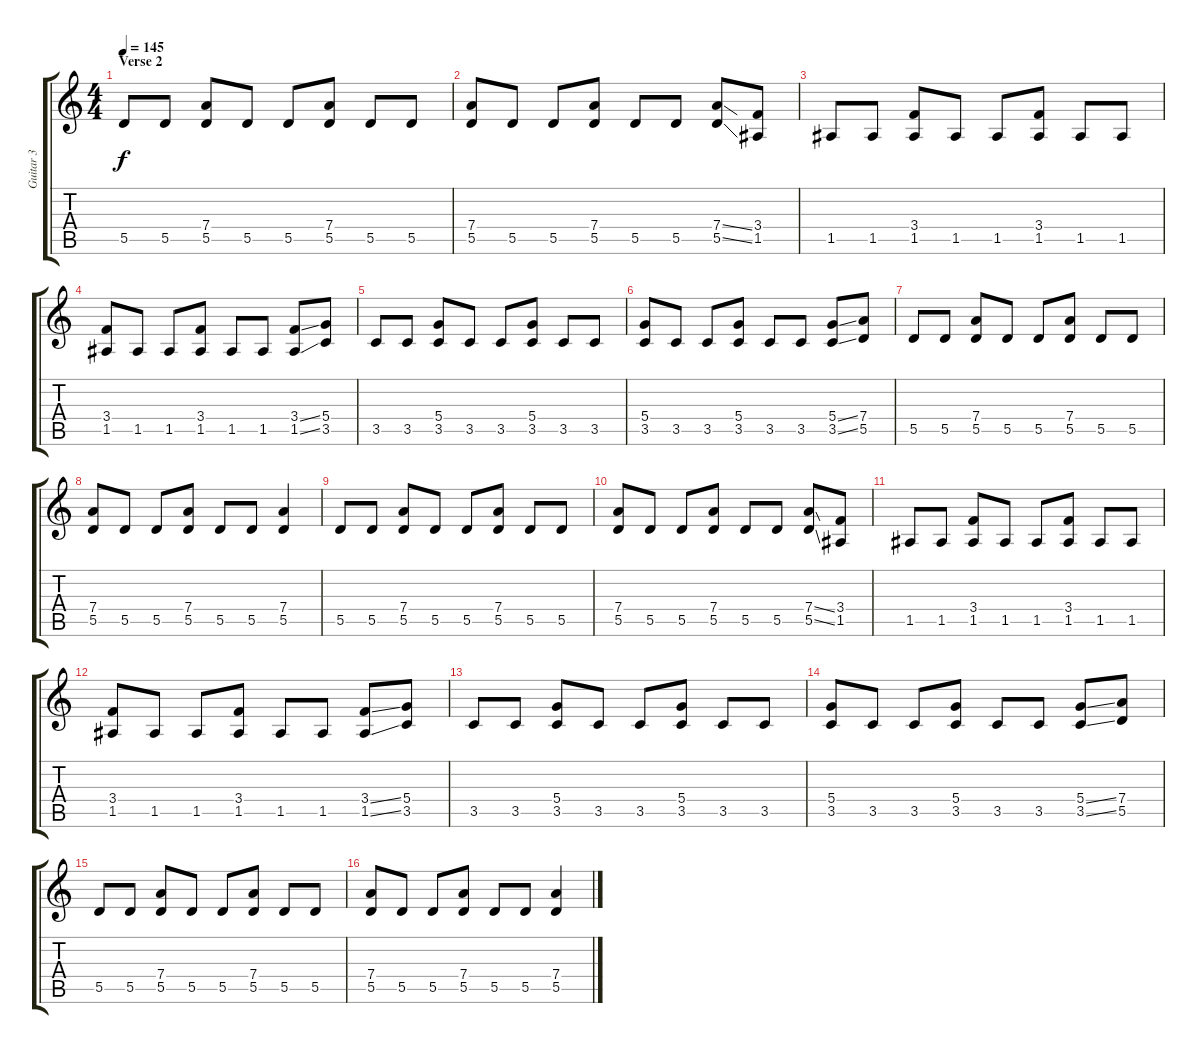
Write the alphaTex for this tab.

\track ("Guitar 3" "Guitar 3") {instrument distortionguitar}
\staff {score tabs}
\tuning (E4 B3 G3 D3 A2 E2) {hide}
\ts (4 4)
\section ("" "Verse 2")
\tempo 145
\clef g2
\ks c
5.5.8{dy f} 5.5.8 (7.4 5.5).8 5.5.8 5.5.8 (7.4 5.5).8 5.5.8 5.5.8 |
(7.4 5.5).8 5.5.8 5.5.8 (7.4 5.5).8 5.5.8 5.5.8 (7.4{ss} 5.5{ss}).8 (3.4 1.5).8 |
1.5.8 1.5.8 (3.4 1.5).8 1.5.8 1.5.8 (3.4 1.5).8 1.5.8 1.5.8 |
(3.4 1.5).8 1.5.8 1.5.8 (3.4 1.5).8 1.5.8 1.5.8 (3.4{ss} 1.5{ss}).8 (5.4 3.5).8 |
3.5.8 3.5.8 (5.4 3.5).8 3.5.8 3.5.8 (5.4 3.5).8 3.5.8 3.5.8 |
(5.4 3.5).8 3.5.8 3.5.8 (5.4 3.5).8 3.5.8 3.5.8 (5.4{ss} 3.5{ss}).8 (7.4 5.5).8 |
5.5.8 5.5.8 (7.4 5.5).8 5.5.8 5.5.8 (7.4 5.5).8 5.5.8 5.5.8 |
(7.4 5.5).8 5.5.8 5.5.8 (7.4 5.5).8 5.5.8 5.5.8 (7.4 5.5).4 |
5.5.8 5.5.8 (7.4 5.5).8 5.5.8 5.5.8 (7.4 5.5).8 5.5.8 5.5.8 |
(7.4 5.5).8 5.5.8 5.5.8 (7.4 5.5).8 5.5.8 5.5.8 (7.4{ss} 5.5{ss}).8 (3.4 1.5).8 |
1.5.8 1.5.8 (3.4 1.5).8 1.5.8 1.5.8 (3.4 1.5).8 1.5.8 1.5.8 |
(3.4 1.5).8 1.5.8 1.5.8 (3.4 1.5).8 1.5.8 1.5.8 (3.4{ss} 1.5{ss}).8 (5.4 3.5).8 |
3.5.8 3.5.8 (5.4 3.5).8 3.5.8 3.5.8 (5.4 3.5).8 3.5.8 3.5.8 |
(5.4 3.5).8 3.5.8 3.5.8 (5.4 3.5).8 3.5.8 3.5.8 (5.4{ss} 3.5{ss}).8 (7.4 5.5).8 |
5.5.8 5.5.8 (7.4 5.5).8 5.5.8 5.5.8 (7.4 5.5).8 5.5.8 5.5.8 |
(7.4 5.5).8 5.5.8 5.5.8 (7.4 5.5).8 5.5.8 5.5.8 (7.4 5.5).4
